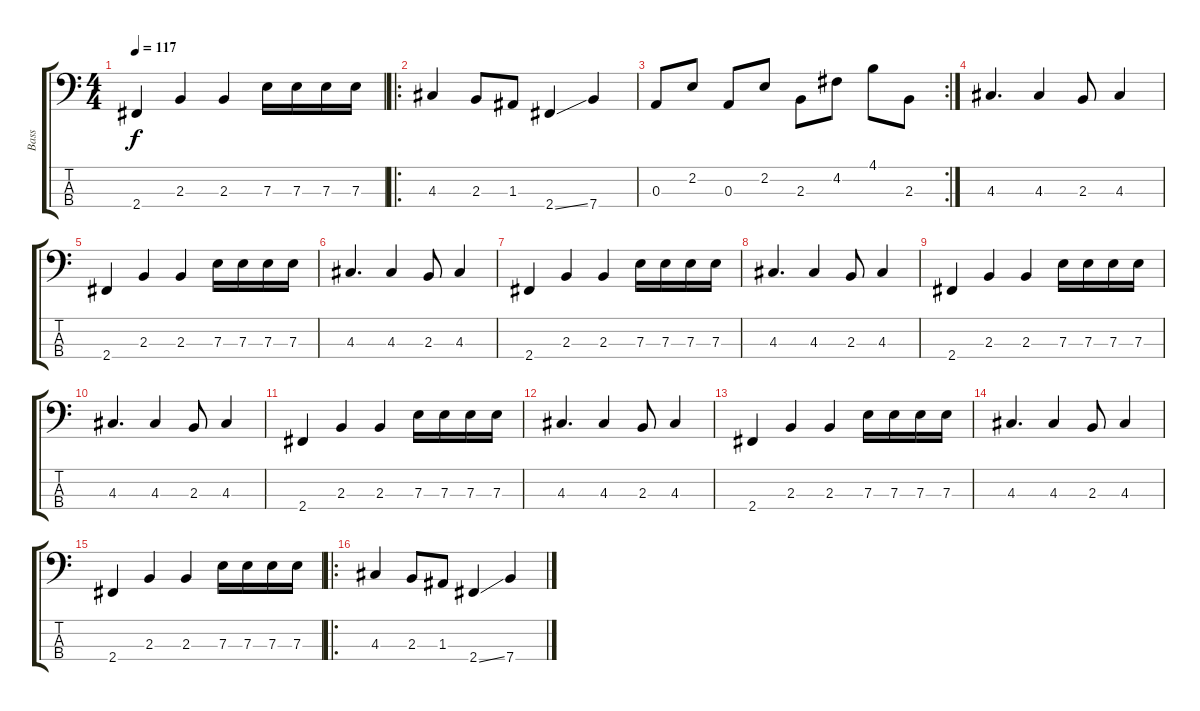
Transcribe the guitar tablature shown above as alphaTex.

\track ("Bass" "Bass") {instrument electricbassfinger}
\staff {score tabs}
\tuning (G2 D2 A1 E1) {hide}
\ts (4 4)
\tempo 117
\clef f4
\ks c
2.4.4{dy f} 2.3.4 2.3.4 7.3.16 7.3.16 7.3.16 7.3.16 |
\ro
4.3.4 2.3.8 1.3.8 2.4{ss}.4 7.4.4 |
\rc 2
0.3.8 2.2.8 0.3.8 2.2.8 2.3.8 4.2.8 4.1.8 2.3.8 |
4.3.4{d} 4.3.4 2.3.8 4.3.4 |
2.4.4 2.3.4 2.3.4 7.3.16 7.3.16 7.3.16 7.3.16 |
4.3.4{d} 4.3.4 2.3.8 4.3.4 |
2.4.4 2.3.4 2.3.4 7.3.16 7.3.16 7.3.16 7.3.16 |
4.3.4{d} 4.3.4 2.3.8 4.3.4 |
2.4.4 2.3.4 2.3.4 7.3.16 7.3.16 7.3.16 7.3.16 |
4.3.4{d} 4.3.4 2.3.8 4.3.4 |
2.4.4 2.3.4 2.3.4 7.3.16 7.3.16 7.3.16 7.3.16 |
4.3.4{d} 4.3.4 2.3.8 4.3.4 |
2.4.4 2.3.4 2.3.4 7.3.16 7.3.16 7.3.16 7.3.16 |
4.3.4{d} 4.3.4 2.3.8 4.3.4 |
2.4.4 2.3.4 2.3.4 7.3.16 7.3.16 7.3.16 7.3.16 |
\ro
4.3.4 2.3.8 1.3.8 2.4{ss}.4 7.4.4
